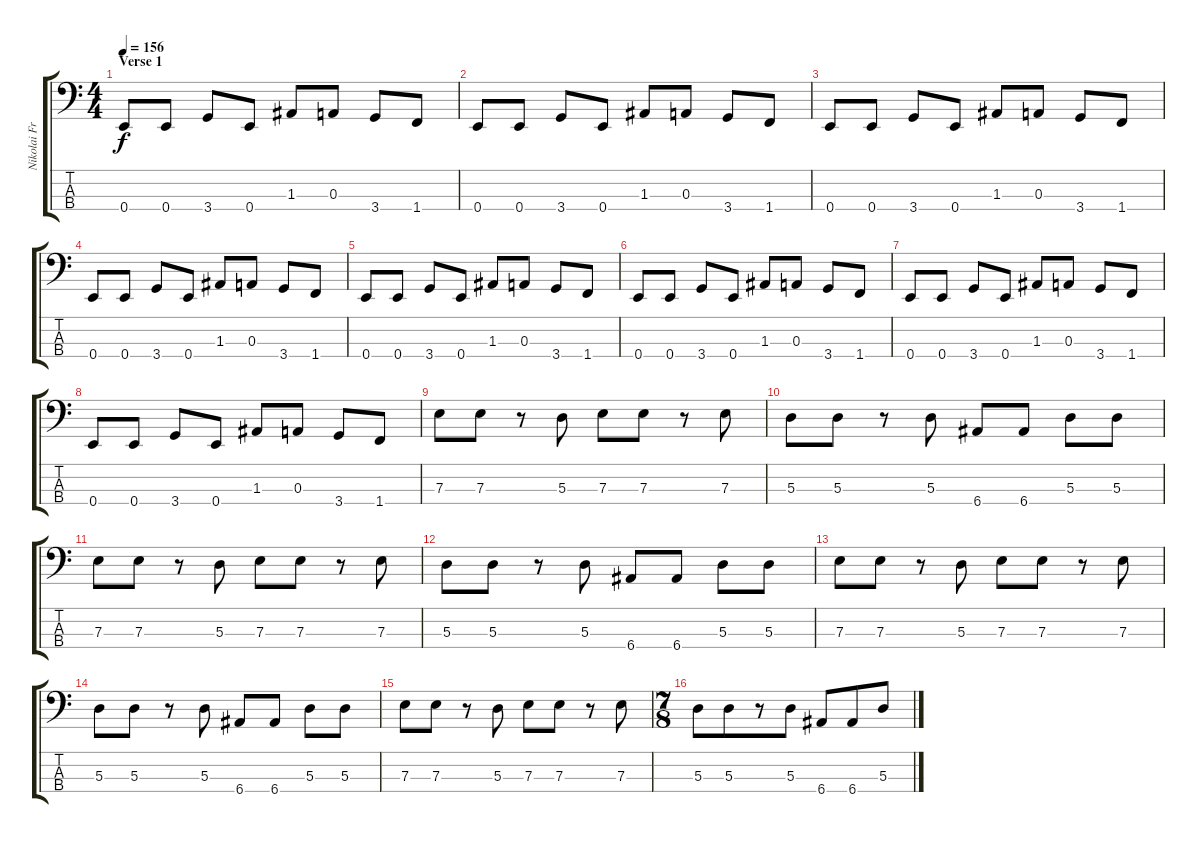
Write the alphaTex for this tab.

\track ("Nikolai Fraiture (Bass)" "Nikolai Fr") {instrument electricbasspick}
\staff {score tabs}
\tuning (G2 D2 A1 E1) {hide}
\ts (4 4)
\section ("" "Verse 1")
\tempo 156
\clef f4
\ks c
0.4.8{dy f} 0.4.8 3.4.8 0.4.8 1.3.8 0.3.8 3.4.8 1.4.8 |
0.4.8 0.4.8 3.4.8 0.4.8 1.3.8 0.3.8 3.4.8 1.4.8 |
0.4.8 0.4.8 3.4.8 0.4.8 1.3.8 0.3.8 3.4.8 1.4.8 |
0.4.8 0.4.8 3.4.8 0.4.8 1.3.8 0.3.8 3.4.8 1.4.8 |
0.4.8 0.4.8 3.4.8 0.4.8 1.3.8 0.3.8 3.4.8 1.4.8 |
0.4.8 0.4.8 3.4.8 0.4.8 1.3.8 0.3.8 3.4.8 1.4.8 |
0.4.8 0.4.8 3.4.8 0.4.8 1.3.8 0.3.8 3.4.8 1.4.8 |
0.4.8 0.4.8 3.4.8 0.4.8 1.3.8 0.3.8 3.4.8 1.4.8 |
7.3.8 7.3.8 r.8 5.3.8 7.3.8 7.3.8 r.8 7.3.8 |
5.3.8 5.3.8 r.8 5.3.8 6.4.8 6.4.8 5.3.8 5.3.8 |
7.3.8 7.3.8 r.8 5.3.8 7.3.8 7.3.8 r.8 7.3.8 |
5.3.8 5.3.8 r.8 5.3.8 6.4.8 6.4.8 5.3.8 5.3.8 |
7.3.8 7.3.8 r.8 5.3.8 7.3.8 7.3.8 r.8 7.3.8 |
5.3.8 5.3.8 r.8 5.3.8 6.4.8 6.4.8 5.3.8 5.3.8 |
7.3.8 7.3.8 r.8 5.3.8 7.3.8 7.3.8 r.8 7.3.8 |
\ts (7 8)
5.3.8 5.3.8 r.8 5.3.8 6.4.8 6.4.8 5.3.8
